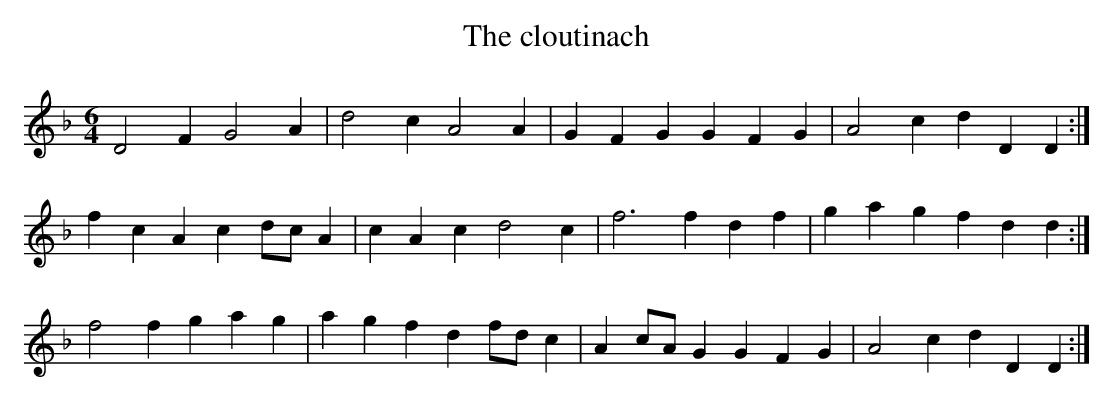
X:1
T:The cloutinach
M:6/4
L:1/4
K:D Minor
D2F G2A   |d2c A2A   |GFG    GFG|A2c dDD:|
fcA cd/c/A|cAc d2c   |f3     fdf|gag fdd:|
f2f gag   |agf df/d/c|Ac/A/G GFG|A2c dDD:|
